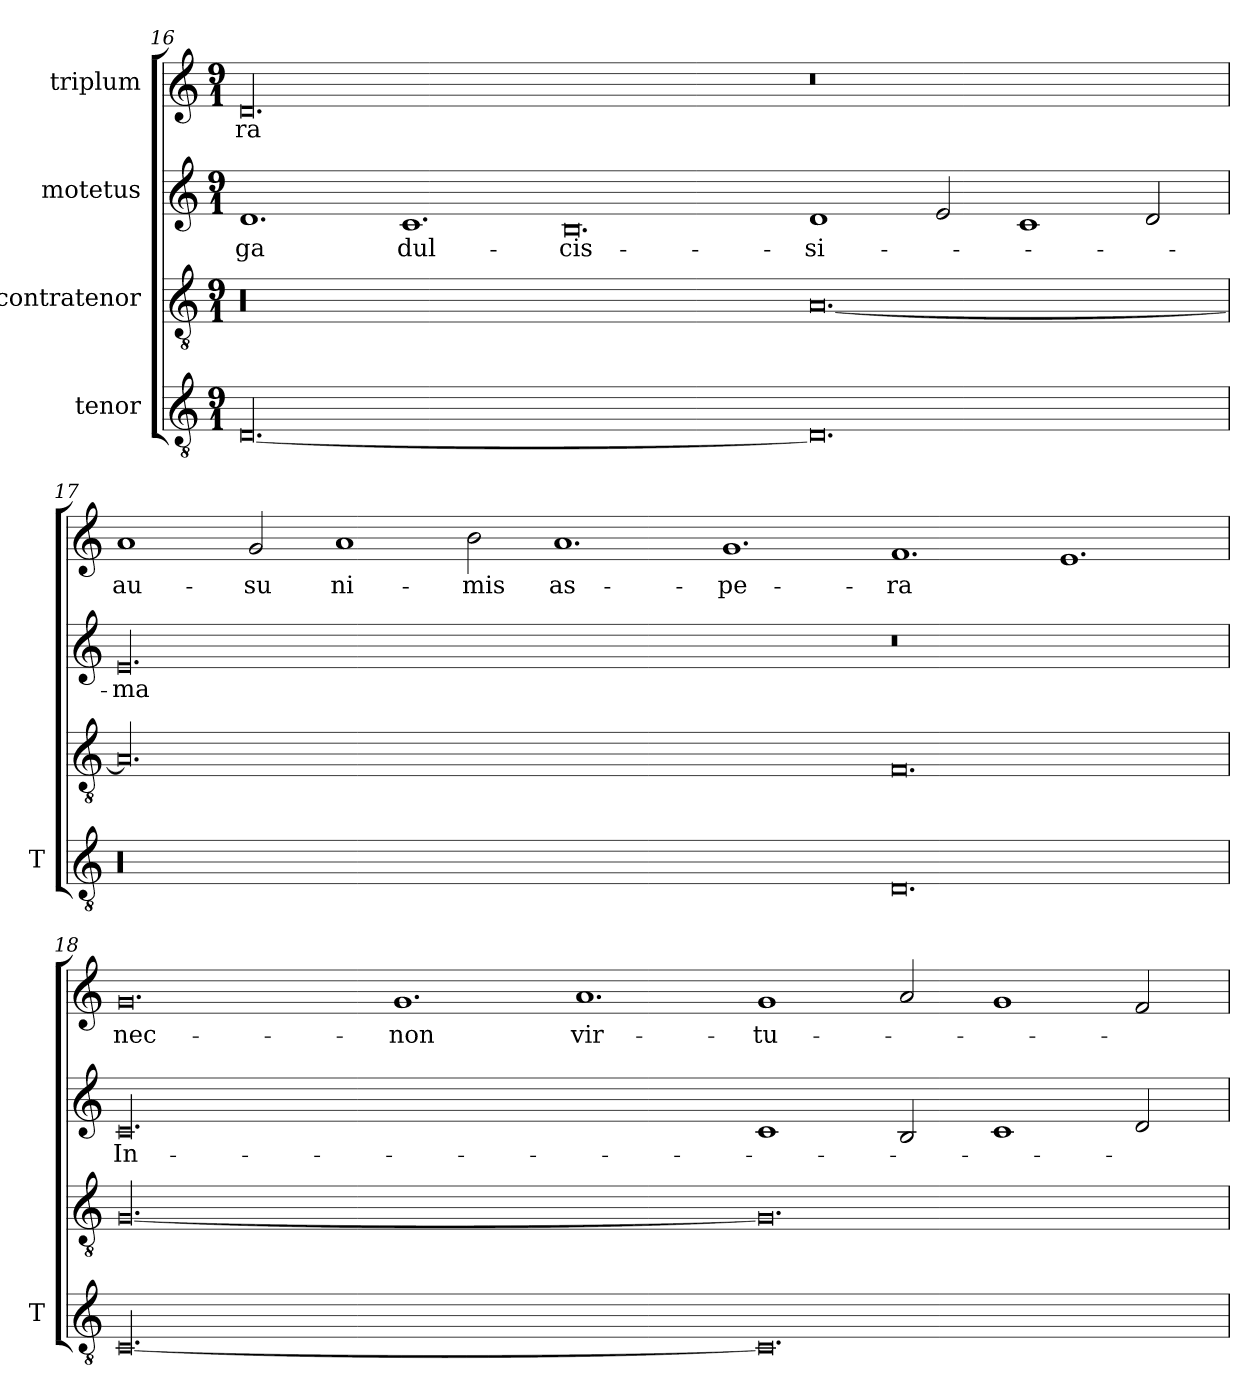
**kern	**kern	**kern	**text	**kern	**text
*part4	*part3	*part2	*part2	*part1	*part1
*staff4	*staff3	*staff2	*staff2	*staff1	*staff1
*I"tenor	*I"contratenor	*I"motetus	*	*I"triplum	*
*I'T	*	*	*	*	*
*clefGv2	*clefGv2	*clefG2	*	*clefG2	*
*k[]	*k[]	*k[]	*	*k[]	*
*C:	*C:	*C:	*	*C:	*
*M9/1	*M9/1	*M9/1	*	*M9/1	*
=16	=16	=16	=16	=16	=16
[00.D/	00.r	1.d/	-ga	00.d/	-ra
.	.	1.c/	dul-	.	.
.	.	0.B/	-cis-	.	.
0.D/]	[0.A/	1d/	-si-	0.r	.
.	.	2e/	.	.	.
.	.	1c/	.	.	.
.	.	2d/	.	.	.
!!LO:LB:g=z
=17	=17	=17	=17	=17	=17
00.r	00.A/]	00.e/	-ma	1a/	au-
.	.	.	.	2g/	-su
.	.	.	.	1a/	ni-
.	.	.	.	2b\	-mis
.	.	.	.	1.a/	as-
.	.	.	.	1.g/	-pe-
0.D/	0.F/	0.r	.	1.f/	-ra
.	.	.	.	1.e/	.
=18	=18	=18	=18	=18	=18
[00.C/	[00.G/	00.c/	In-	0.g/	nec-
.	.	.	.	1.g/	-non
.	.	.	.	1.a/	vir-
0.C/]	0.G/]	1c/	.	1g/	-tu-
.	.	2B/	.	2a/	.
.	.	1c/	.	1g/	.
.	.	2d/	.	2f/	.
=	=	=	=	=	=
*-	*-	*-	*-	*-	*-
